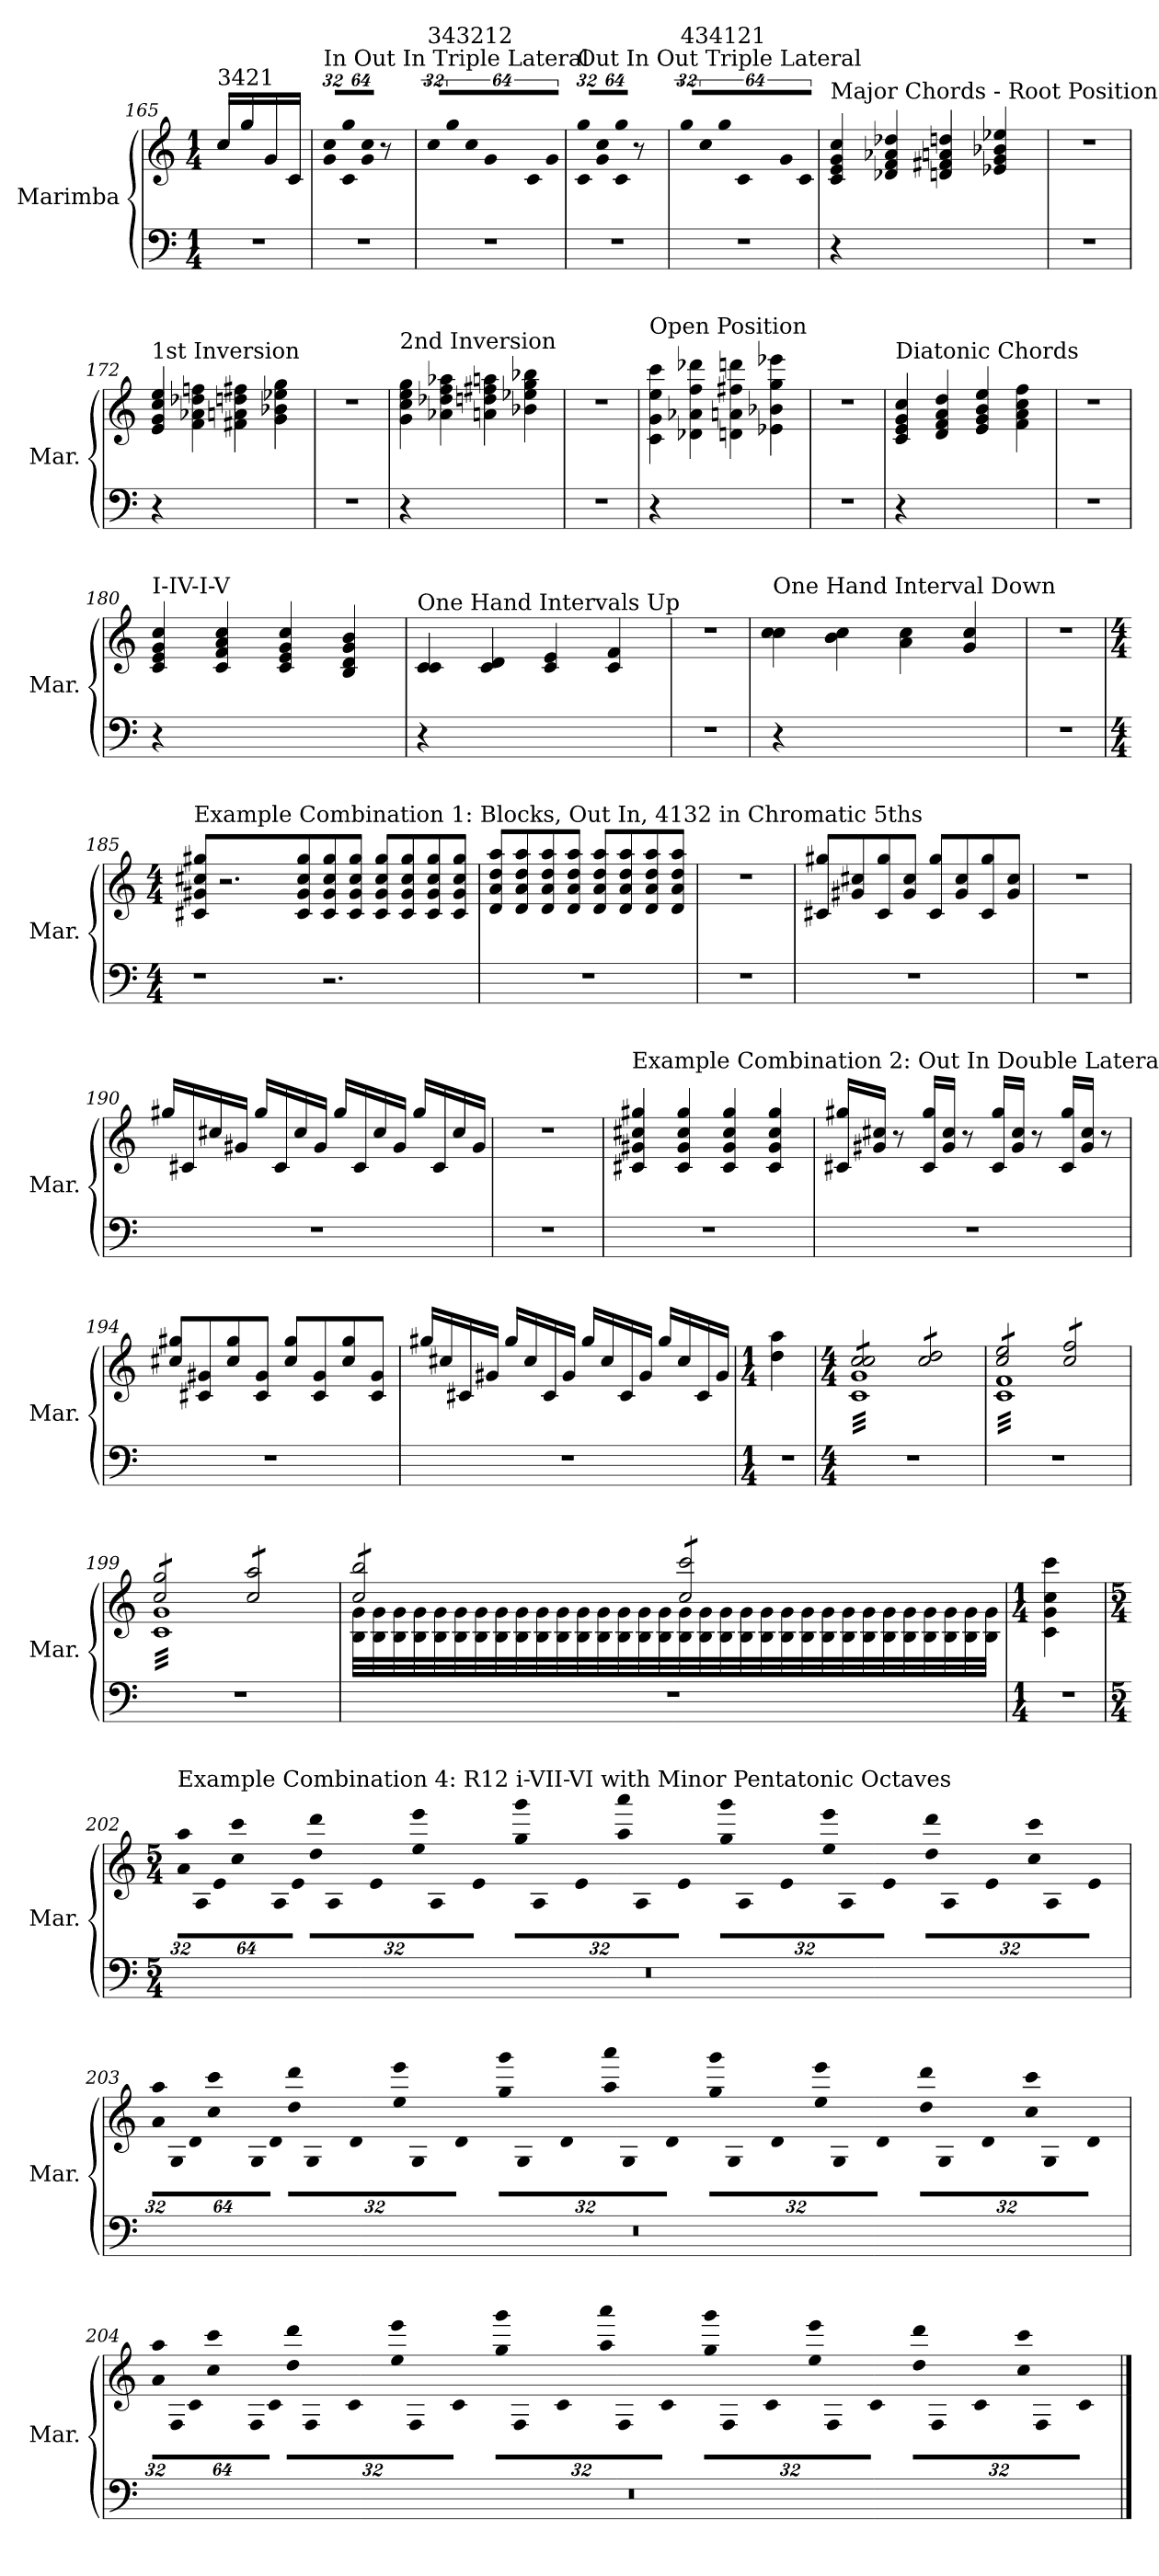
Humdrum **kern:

**kern	**kern
*part1	*part1
*staff2	*staff1
*I"Marimba	*
*I'Mar.	*
*clefF4	*clefG2
*k[]	*k[]
*M1/4	*M1/4
=165	=165
!	!LO:TX:a:t=3421
!LO:N:vis=1	!
4r	16cci/LL
.	16ggi/
.	16gi/
.	16ci/JJ
!!LO:LB:g=z
=166	=166
!LO:N:vis=1	!
*	*Xbrackettup
!	!LO:TX:a:t=In Out In Triple Lateral
!	!LO:N:vis=16
4r	512%21gi/ 512%21cciLL
!	!LO:N:vis=16
.	1024%43ci/ 1024%43ggi
!	!LO:N:vis=16
.	1024%43gi/ 1024%43cciJJ
.	8r
=167	=167
!LO:N:vis=1	!
*	*brackettup
!	!LO:TX:a:t=343212
!	!LO:N:vis=16
4r	512%21cci/LL
!	!LO:N:vis=16
.	1024%43ggi/
!	!LO:N:vis=16
.	1024%43cci/J
!	!LO:N:vis=16
.	512%21gi/L
!	!LO:N:vis=16
.	1024%43ci/
!	!LO:N:vis=16
.	1024%43gi/JJ
=168	=168
!LO:N:vis=1	!
*	*Xbrackettup
!	!LO:TX:a:t=Out In Out Triple Lateral
!	!LO:N:vis=16
4r	512%21ci/ 512%21ggiLL
!	!LO:N:vis=16
.	1024%43gi/ 1024%43cci
!	!LO:N:vis=16
.	1024%43ci/ 1024%43ggiJJ
.	8r
=169	=169
!LO:N:vis=1	!
*	*brackettup
!	!LO:TX:a:t=434121
!	!LO:N:vis=16
4r	512%21ggi/LL
!	!LO:N:vis=16
.	1024%43cci/
!	!LO:N:vis=16
.	1024%43ggi/J
!	!LO:N:vis=16
.	512%21ci/L
!	!LO:N:vis=16
.	1024%43gi/
!	!LO:N:vis=16
.	1024%43ci/JJ
!!LO:LB:g=z
=170	=170
!	!LO:TX:a:t=Major Chords - Root Position
4r	4ci/ 4ei 4gi 4cci
2.ryy	4d-Xi/ 4fi 4a-Xi 4dd-Xi
.	4dni/ 4f#Xi 4ani 4ddni
.	4e-Xi/ 4gi 4b-Xi 4ee-Xi
=171	=171
!LO:N:vis=1	!LO:N:vis=1
4r	4r
=172	=172
!	!LO:TX:a:t=1st Inversion
4r	4ei/ 4gi 4cci 4eei
2.ryy	4fi\ 4a-Xi 4dd-Xi 4ffni
.	4f#Xi\ 4ani 4ddni 4ff#Xi
.	4gi\ 4b-Xi 4ee-Xi 4ggi
=173	=173
!LO:N:vis=1	!LO:N:vis=1
4r	4r
=174	=174
!	!LO:TX:a:t=2nd Inversion
4r	4gi\ 4cci 4eei 4ggi
2.ryy	4a-Xi\ 4dd-Xi 4ffi 4aa-Xi
.	4ani\ 4ddni 4ff#Xi 4aani
.	4b-Xi\ 4ee-Xi 4ggi 4bb-Xi
=175	=175
!LO:N:vis=1	!LO:N:vis=1
4r	4r
=176	=176
!	!LO:TX:a:t=Open Position
4r	4ci\ 4gi 4eei 4ccci
2.ryy	4d-Xi\ 4a-Xi 4ffi 4ddd-Xi
.	4dni\ 4ani 4ff#Xi 4dddni
.	4e-Xi\ 4b-Xi 4ggi 4eee-Xi
=177	=177
!LO:N:vis=1	!LO:N:vis=1
4r	4r
!!LO:LB:g=z
=178	=178
!	!LO:TX:a:t=Diatonic Chords
4r	4ci/ 4ei 4gi 4cci
2.ryy	4di/ 4fi 4ai 4ddi
.	4ei/ 4gi 4bi 4eei
.	4fi\ 4ai 4cci 4ffi
=179	=179
!LO:N:vis=1	!LO:N:vis=1
4r	4r
=180	=180
!	!LO:TX:a:t=I-IV-I-V
4r	4ci/ 4ei 4gi 4cci
2.ryy	4ci/ 4fi 4ai 4cci
.	4ci/ 4ei 4gi 4cci
.	4Bi/ 4di 4gi 4bi
=181	=181
!	!LO:TX:a:t=One Hand Intervals Up
4r	4ci/ 4ci
2.ryy	4ci/ 4di
.	4ci/ 4ei
.	4ci/ 4fi
=182	=182
!LO:N:vis=1	!LO:N:vis=1
4r	4r
=183	=183
!	!LO:TX:a:t=One Hand Interval Down
4r	4cci\ 4cci
2.ryy	4bi\ 4cci
.	4ai\ 4cci
.	4gi/ 4cci
=184	=184
4r	4r
!!LO:LB:g=z
=185	=185
*M4/4	*M4/4
!	!LO:TX:a:t=Example Combination 1&colon; Blocks, Out In, 4132 in Chromatic 5ths
1r	8c#Xi/ 8g#Xi 8cc#Xi 8gg#XiL
.	2.r
.	8c#i/ 8g#i 8cc#i 8gg#i
2.r	8c#i/ 8g#i 8cc#i 8gg#i
.	8c#i/ 8g#i 8cc#i 8gg#iJ
.	8c#i/ 8g#i 8cc#i 8gg#iL
.	8c#i/ 8g#i 8cc#i 8gg#i
.	8c#i/ 8g#i 8cc#i 8gg#i
.	8c#i/ 8g#i 8cc#i 8gg#iJ
=186	=186
1r	8di/ 8ai 8ddi 8aaiL
.	8di/ 8ai 8ddi 8aai
.	8di/ 8ai 8ddi 8aai
.	8di/ 8ai 8ddi 8aaiJ
.	8di/ 8ai 8ddi 8aaiL
.	8di/ 8ai 8ddi 8aai
.	8di/ 8ai 8ddi 8aai
.	8di/ 8ai 8ddi 8aaiJ
=187	=187
1r	1r
=188	=188
1r	8c#Xi/ 8gg#XiL
.	8g#Xi/ 8cc#Xi
.	8c#i/ 8gg#i
.	8g#i/ 8cc#iJ
.	8c#i/ 8gg#iL
.	8g#i/ 8cc#i
.	8c#i/ 8gg#i
.	8g#i/ 8cc#iJ
=189	=189
1r	1r
=190	=190
1r	16gg#Xi/LL
.	16c#Xi/
.	16cc#Xi/
.	16g#Xi/JJ
.	16gg#i/LL
.	16c#i/
.	16cc#i/
.	16g#i/JJ
.	16gg#i/LL
.	16c#i/
.	16cc#i/
.	16g#i/JJ
.	16gg#i/LL
.	16c#i/
.	16cc#i/
.	16g#i/JJ
=191	=191
1r	1r
!!LO:LB:g=z
=192	=192
!	!LO:TX:a:t=Example Combination 2&colon; Out In Double Lateral Breakdown in Chromatic 5th Blocks
1r	4c#Xi/ 4g#Xi 4cc#Xi 4gg#Xi
.	4c#i/ 4g#i 4cc#i 4gg#i
.	4c#i/ 4g#i 4cc#i 4gg#i
.	4c#i/ 4g#i 4cc#i 4gg#i
=193	=193
1r	16c#Xi/ 16gg#XiLL
.	16g#Xi/ 16cc#XiJJ
.	8r
.	16c#i/ 16gg#iLL
.	16g#i/ 16cc#iJJ
.	8r
.	16c#i/ 16gg#iLL
.	16g#i/ 16cc#iJJ
.	8r
.	16c#i/ 16gg#iLL
.	16g#i/ 16cc#iJJ
.	8r
=194	=194
1r	8cc#Xi/ 8gg#XiL
.	8c#Xi/ 8g#Xi
.	8cc#i/ 8gg#i
.	8c#i/ 8g#iJ
.	8cc#i/ 8gg#iL
.	8c#i/ 8g#i
.	8cc#i/ 8gg#i
.	8c#i/ 8g#iJ
=195	=195
1r	16gg#Xi/LL
.	16cc#Xi/
.	16c#Xi/
.	16g#Xi/JJ
.	16gg#i/LL
.	16cc#i/
.	16c#i/
.	16g#i/JJ
.	16gg#i/LL
.	16cc#i/
.	16c#i/
.	16g#i/JJ
.	16gg#i/LL
.	16cc#i/
.	16c#i/
.	16g#i/JJ
=196	=196
*M1/4	*M1/4
!LO:N:vis=1	!
4r	4ddi\ 4aai
!!LO:LB:g=z
=197	=197
*M4/4	*M4/4
*	*^
!	!LO:TX:a:t=Example Combination 3&colon; Ascending Interval Control with I-IV-I-V LH Roll	!
*	*tremolo	*
1r	8cci/ 8cciL	32ci 32giLLL
.	.	32ci 32gi
.	.	32ci 32gi
.	.	32ci 32gi
.	8cci/ 8cci	32ci 32gi
.	.	32ci 32gi
.	.	32ci 32gi
.	.	32ci 32gi
.	8cci/ 8cci	32ci 32gi
.	.	32ci 32gi
.	.	32ci 32gi
.	.	32ci 32gi
.	8cci/ 8cciJ	32ci 32gi
.	.	32ci 32gi
.	.	32ci 32gi
.	.	32ci 32gi
.	8cci/ 8ddiL	32ci 32gi
.	.	32ci 32gi
.	.	32ci 32gi
.	.	32ci 32gi
.	8cci/ 8ddi	32ci 32gi
.	.	32ci 32gi
.	.	32ci 32gi
.	.	32ci 32gi
.	8cci/ 8ddi	32ci 32gi
.	.	32ci 32gi
.	.	32ci 32gi
.	.	32ci 32gi
.	8cci/ 8ddiJ	32ci 32gi
.	.	32ci 32gi
.	.	32ci 32gi
.	.	32ci 32giJJJ
=198	=198	=198
1r	8cci/ 8eeiL	32ci 32fiLLL
.	.	32ci 32fi
.	.	32ci 32fi
.	.	32ci 32fi
.	8cci/ 8eei	32ci 32fi
.	.	32ci 32fi
.	.	32ci 32fi
.	.	32ci 32fi
.	8cci/ 8eei	32ci 32fi
.	.	32ci 32fi
.	.	32ci 32fi
.	.	32ci 32fi
.	8cci/ 8eeiJ	32ci 32fi
.	.	32ci 32fi
.	.	32ci 32fi
.	.	32ci 32fi
.	8cci/ 8ffiL	32ci 32fi
.	.	32ci 32fi
.	.	32ci 32fi
.	.	32ci 32fi
.	8cci/ 8ffi	32ci 32fi
.	.	32ci 32fi
.	.	32ci 32fi
.	.	32ci 32fi
.	8cci/ 8ffi	32ci 32fi
.	.	32ci 32fi
.	.	32ci 32fi
.	.	32ci 32fi
.	8cci/ 8ffiJ	32ci 32fi
.	.	32ci 32fi
.	.	32ci 32fi
.	.	32ci 32fiJJJ
=199	=199	=199
1r	8cci/ 8ggiL	32ci 32giLLL
.	.	32ci 32gi
.	.	32ci 32gi
.	.	32ci 32gi
.	8cci/ 8ggi	32ci 32gi
.	.	32ci 32gi
.	.	32ci 32gi
.	.	32ci 32gi
.	8cci/ 8ggi	32ci 32gi
.	.	32ci 32gi
.	.	32ci 32gi
.	.	32ci 32gi
.	8cci/ 8ggiJ	32ci 32gi
.	.	32ci 32gi
.	.	32ci 32gi
.	.	32ci 32gi
.	8cci/ 8aaiL	32ci 32gi
.	.	32ci 32gi
.	.	32ci 32gi
.	.	32ci 32gi
.	8cci/ 8aai	32ci 32gi
.	.	32ci 32gi
.	.	32ci 32gi
.	.	32ci 32gi
.	8cci/ 8aai	32ci 32gi
.	.	32ci 32gi
.	.	32ci 32gi
.	.	32ci 32gi
.	8cci/ 8aaiJ	32ci 32gi
.	.	32ci 32gi
.	.	32ci 32gi
.	.	32ci 32giJJJ
=200	=200	=200
1r	8cci/ 8bbiL	32Bi 32giLLL
.	.	32Bi 32gi
.	.	32Bi 32gi
.	.	32Bi 32gi
.	8cci/ 8bbi	32Bi 32gi
.	.	32Bi 32gi
.	.	32Bi 32gi
.	.	32Bi 32gi
.	8cci/ 8bbi	32Bi 32gi
.	.	32Bi 32gi
.	.	32Bi 32gi
.	.	32Bi 32gi
.	8cci/ 8bbiJ	32Bi 32gi
.	.	32Bi 32gi
.	.	32Bi 32gi
.	.	32Bi 32gi
.	8cci/ 8ccciL	32Bi 32gi
.	.	32Bi 32gi
.	.	32Bi 32gi
.	.	32Bi 32gi
.	8cci/ 8ccci	32Bi 32gi
.	.	32Bi 32gi
.	.	32Bi 32gi
.	.	32Bi 32gi
.	8cci/ 8ccci	32Bi 32gi
.	.	32Bi 32gi
.	.	32Bi 32gi
.	.	32Bi 32gi
.	8cci/ 8ccciJ	32Bi 32gi
.	.	32Bi 32gi
.	.	32Bi 32gi
.	.	32Bi 32giJJJ
*	*Xtremolo	*
*	*v	*v
=201	=201
*M1/4	*M1/4
!LO:N:vis=1	!
4r	4ci\ 4gi 4cci 4ccci
!!LO:LB:g=z
=202	=202
*M5/4	*M5/4
!LO:N:vis=1	!
*	*Xbrackettup
!	!LO:TX:a:t=Example Combination 4&colon; R12 i-VII-VI with Minor Pentatonic Octaves
!	!LO:N:vis=16
4%5r	512%21ai\ 512%21aaiLL
!	!LO:N:vis=16
.	1024%43Ai\
!	!LO:N:vis=16
.	1024%43ei\
!	!LO:N:vis=16
.	512%21cci\ 512%21ccci
!	!LO:N:vis=16
.	1024%43Ai\
!	!LO:N:vis=16
.	1024%43ei\JJ
!	!LO:N:vis=16
.	512%21ddi\ 512%21dddiLL
!	!LO:N:vis=16
.	1024%43Ai\
!	!LO:N:vis=16
.	1024%43ei\
!	!LO:N:vis=16
.	512%21eei\ 512%21eeei
!	!LO:N:vis=16
.	1024%43Ai\
!	!LO:N:vis=16
.	1024%43ei\JJ
!	!LO:N:vis=16
.	512%21ggi\ 512%21gggiLL
!	!LO:N:vis=16
.	1024%43Ai\
!	!LO:N:vis=16
.	1024%43ei\
!	!LO:N:vis=16
.	512%21aai\ 512%21aaai
!	!LO:N:vis=16
.	1024%43Ai\
!	!LO:N:vis=16
.	1024%43ei\JJ
!	!LO:N:vis=16
.	512%21ggi\ 512%21gggiLL
!	!LO:N:vis=16
.	1024%43Ai\
!	!LO:N:vis=16
.	1024%43ei\
!	!LO:N:vis=16
.	512%21eei\ 512%21eeei
!	!LO:N:vis=16
.	1024%43Ai\
!	!LO:N:vis=16
.	1024%43ei\JJ
!	!LO:N:vis=16
.	512%21ddi\ 512%21dddiLL
!	!LO:N:vis=16
.	1024%43Ai\
!	!LO:N:vis=16
.	1024%43ei\
!	!LO:N:vis=16
.	512%21cci\ 512%21ccci
!	!LO:N:vis=16
.	1024%43Ai\
!	!LO:N:vis=16
.	1024%43ei\JJ
=203	=203
!LO:N:vis=1	!LO:N:vis=16
4%5r	512%21ai\ 512%21aaiLL
!	!LO:N:vis=16
.	1024%43Gi\
!	!LO:N:vis=16
.	1024%43di\
!	!LO:N:vis=16
.	512%21cci\ 512%21ccci
!	!LO:N:vis=16
.	1024%43Gi\
!	!LO:N:vis=16
.	1024%43di\JJ
!	!LO:N:vis=16
.	512%21ddi\ 512%21dddiLL
!	!LO:N:vis=16
.	1024%43Gi\
!	!LO:N:vis=16
.	1024%43di\
!	!LO:N:vis=16
.	512%21eei\ 512%21eeei
!	!LO:N:vis=16
.	1024%43Gi\
!	!LO:N:vis=16
.	1024%43di\JJ
!	!LO:N:vis=16
.	512%21ggi\ 512%21gggiLL
!	!LO:N:vis=16
.	1024%43Gi\
!	!LO:N:vis=16
.	1024%43di\
!	!LO:N:vis=16
.	512%21aai\ 512%21aaai
!	!LO:N:vis=16
.	1024%43Gi\
!	!LO:N:vis=16
.	1024%43di\JJ
!	!LO:N:vis=16
.	512%21ggi\ 512%21gggiLL
!	!LO:N:vis=16
.	1024%43Gi\
!	!LO:N:vis=16
.	1024%43di\
!	!LO:N:vis=16
.	512%21eei\ 512%21eeei
!	!LO:N:vis=16
.	1024%43Gi\
!	!LO:N:vis=16
.	1024%43di\JJ
!	!LO:N:vis=16
.	512%21ddi\ 512%21dddiLL
!	!LO:N:vis=16
.	1024%43Gi\
!	!LO:N:vis=16
.	1024%43di\
!	!LO:N:vis=16
.	512%21cci\ 512%21ccci
!	!LO:N:vis=16
.	1024%43Gi\
!	!LO:N:vis=16
.	1024%43di\JJ
=204	=204
!LO:N:vis=1	!LO:N:vis=16
4%5r	512%21ai\ 512%21aaiLL
!	!LO:N:vis=16
.	1024%43Fi\
!	!LO:N:vis=16
.	1024%43ci\
!	!LO:N:vis=16
.	512%21cci\ 512%21ccci
!	!LO:N:vis=16
.	1024%43Fi\
!	!LO:N:vis=16
.	1024%43ci\JJ
!	!LO:N:vis=16
.	512%21ddi\ 512%21dddiLL
!	!LO:N:vis=16
.	1024%43Fi\
!	!LO:N:vis=16
.	1024%43ci\
!	!LO:N:vis=16
.	512%21eei\ 512%21eeei
!	!LO:N:vis=16
.	1024%43Fi\
!	!LO:N:vis=16
.	1024%43ci\JJ
!	!LO:N:vis=16
.	512%21ggi\ 512%21gggiLL
!	!LO:N:vis=16
.	1024%43Fi\
!	!LO:N:vis=16
.	1024%43ci\
!	!LO:N:vis=16
.	512%21aai\ 512%21aaai
!	!LO:N:vis=16
.	1024%43Fi\
!	!LO:N:vis=16
.	1024%43ci\JJ
!	!LO:N:vis=16
.	512%21ggi\ 512%21gggiLL
!	!LO:N:vis=16
.	1024%43Fi\
!	!LO:N:vis=16
.	1024%43ci\
!	!LO:N:vis=16
.	512%21eei\ 512%21eeei
!	!LO:N:vis=16
.	1024%43Fi\
!	!LO:N:vis=16
.	1024%43ci\JJ
!	!LO:N:vis=16
.	512%21ddi\ 512%21dddiLL
!	!LO:N:vis=16
.	1024%43Fi\
!	!LO:N:vis=16
.	1024%43ci\
!	!LO:N:vis=16
.	512%21cci\ 512%21ccci
!	!LO:N:vis=16
.	1024%43Fi\
!	!LO:N:vis=16
.	1024%43ci\JJ
==	==
*-	*-
